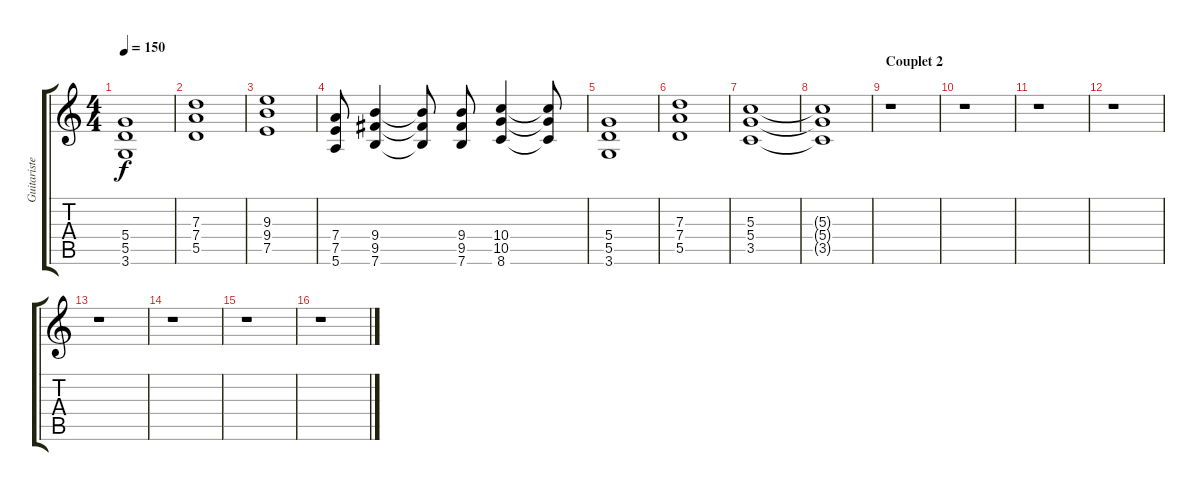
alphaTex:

\track ("Guitariste rythmique" "Guitariste") {instrument overdrivenguitar}
\staff {score tabs}
\tuning (E4 B3 G3 D3 A2 E2) {hide}
\ts (4 4)
\tempo 150
\clef g2
\ks c
(5.4 5.5 3.6).1{dy f} |
(7.3 7.4 5.5).1 |
(9.3 9.4 7.5).1 |
(7.4 7.5 5.6).8 (9.4 9.5 7.6).4 (9.4{t} 9.5{t} 7.6{t}).8 (9.4 9.5 7.6).8 (10.4 10.5 8.6).4 (10.4{t} 10.5{t} 8.6{t}).8 |
(5.4 5.5 3.6).1 |
(7.3 7.4 5.5).1 |
(5.3 5.4 3.5).1 |
(5.3{t} 5.4{t} 3.5{t}).1 |
\section ("" "Couplet 2")
r.1 |
r.1 |
r.1 |
r.1 |
r.1 |
r.1 |
r.1 |
r.1
